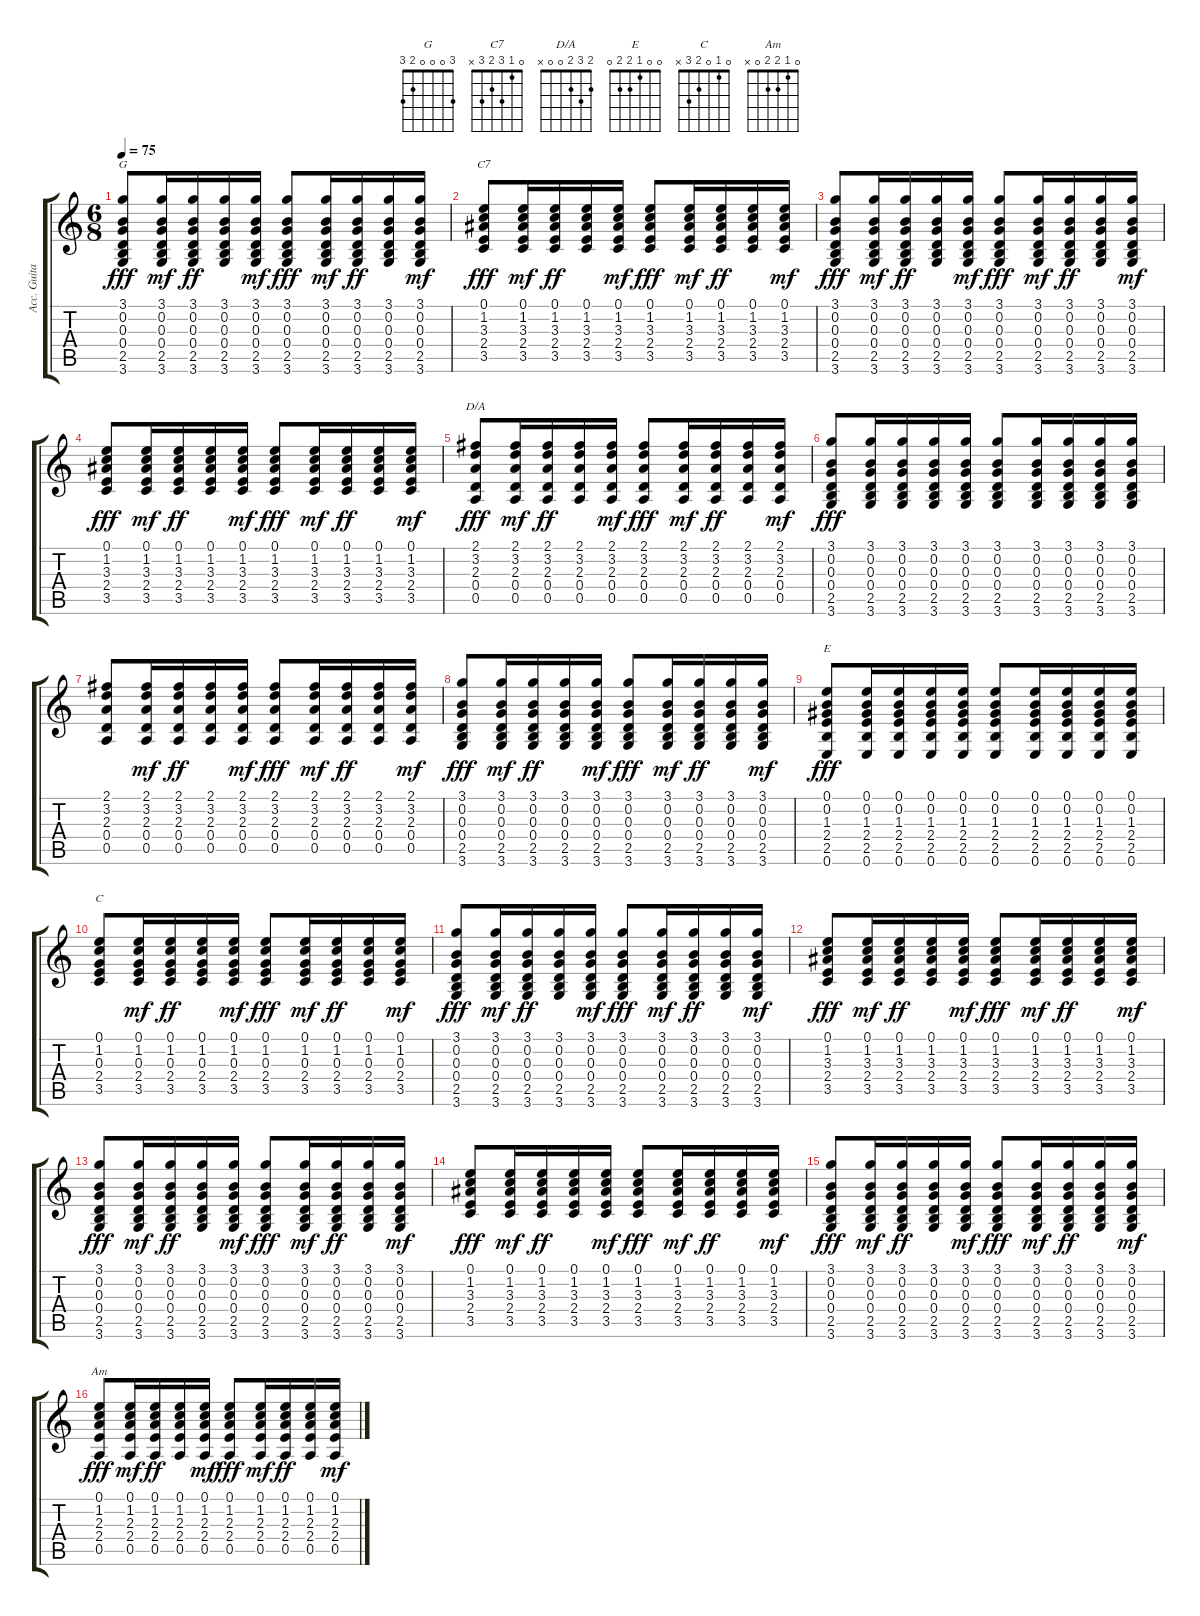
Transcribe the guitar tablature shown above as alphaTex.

\track ("Acc. Guitar (Left)" "Acc. Guita") {instrument acousticguitarsteel}
\staff {score tabs}
\tuning (E4 B3 G3 D3 A2 E2) {hide}
\chord ("G" 3 0 0 0 2 3)
\chord ("C7" 0 1 3 2 3 x)
\chord ("D/A" 2 3 2 0 0 x)
\chord ("E" 0 0 1 2 2 0)
\chord ("C" 0 1 0 2 3 x)
\chord ("Am" 0 1 2 2 0 x)
\ts (6 8)
\tempo 75
\clef g2
\ks c
(3.1 0.2 0.3 0.4 2.5 3.6).8{ch "G" dy fff instrument acousticguitarsteel} (3.1 0.2 0.3 0.4 2.5 3.6).16{dy mf} (3.1 0.2 0.3 0.4 2.5 3.6).16{dy ff} (3.1 0.2 0.3 0.4 2.5 3.6).16 (3.1 0.2 0.3 0.4 2.5 3.6).16{dy mf} (3.1 0.2 0.3 0.4 2.5 3.6).8{dy fff} (3.1 0.2 0.3 0.4 2.5 3.6).16{dy mf} (3.1 0.2 0.3 0.4 2.5 3.6).16{dy ff} (3.1 0.2 0.3 0.4 2.5 3.6).16 (3.1 0.2 0.3 0.4 2.5 3.6).16{dy mf} |
(0.1 1.2 3.3 2.4 3.5).8{ch "C7" dy fff} (0.1 1.2 3.3 2.4 3.5).16{dy mf} (0.1 1.2 3.3 2.4 3.5).16{dy ff} (0.1 1.2 3.3 2.4 3.5).16 (0.1 1.2 3.3 2.4 3.5).16{dy mf} (0.1 1.2 3.3 2.4 3.5).8{dy fff} (0.1 1.2 3.3 2.4 3.5).16{dy mf} (0.1 1.2 3.3 2.4 3.5).16{dy ff} (0.1 1.2 3.3 2.4 3.5).16 (0.1 1.2 3.3 2.4 3.5).16{dy mf} |
(3.1 0.2 0.3 0.4 2.5 3.6).8{dy fff} (3.1 0.2 0.3 0.4 2.5 3.6).16{dy mf} (3.1 0.2 0.3 0.4 2.5 3.6).16{dy ff} (3.1 0.2 0.3 0.4 2.5 3.6).16 (3.1 0.2 0.3 0.4 2.5 3.6).16{dy mf} (3.1 0.2 0.3 0.4 2.5 3.6).8{dy fff} (3.1 0.2 0.3 0.4 2.5 3.6).16{dy mf} (3.1 0.2 0.3 0.4 2.5 3.6).16{dy ff} (3.1 0.2 0.3 0.4 2.5 3.6).16 (3.1 0.2 0.3 0.4 2.5 3.6).16{dy mf} |
(0.1 1.2 3.3 2.4 3.5).8{dy fff} (0.1 1.2 3.3 2.4 3.5).16{dy mf} (0.1 1.2 3.3 2.4 3.5).16{dy ff} (0.1 1.2 3.3 2.4 3.5).16 (0.1 1.2 3.3 2.4 3.5).16{dy mf} (0.1 1.2 3.3 2.4 3.5).8{dy fff} (0.1 1.2 3.3 2.4 3.5).16{dy mf} (0.1 1.2 3.3 2.4 3.5).16{dy ff} (0.1 1.2 3.3 2.4 3.5).16 (0.1 1.2 3.3 2.4 3.5).16{dy mf} |
(2.1 3.2 2.3 0.4 0.5).8{ch "D/A" dy fff} (2.1 3.2 2.3 0.4 0.5).16{dy mf} (2.1 3.2 2.3 0.4 0.5).16{dy ff} (2.1 3.2 2.3 0.4 0.5).16 (2.1 3.2 2.3 0.4 0.5).16{dy mf} (2.1 3.2 2.3 0.4 0.5).8{dy fff} (2.1 3.2 2.3 0.4 0.5).16{dy mf} (2.1 3.2 2.3 0.4 0.5).16{dy ff} (2.1 3.2 2.3 0.4 0.5).16 (2.1 3.2 2.3 0.4 0.5).16{dy mf} |
(3.1 0.2 0.3 0.4 2.5 3.6).8{dy fff} (3.1 0.2 0.3 0.4 2.5 3.6).16 (3.1 0.2 0.3 0.4 2.5 3.6).16 (3.1 0.2 0.3 0.4 2.5 3.6).16 (3.1 0.2 0.3 0.4 2.5 3.6).16 (3.1 0.2 0.3 0.4 2.5 3.6).8 (3.1 0.2 0.3 0.4 2.5 3.6).16 (3.1 0.2 0.3 0.4 2.5 3.6).16 (3.1 0.2 0.3 0.4 2.5 3.6).16 (3.1 0.2 0.3 0.4 2.5 3.6).16 |
(2.1 3.2 2.3 0.4 0.5).8 (2.1 3.2 2.3 0.4 0.5).16{dy mf} (2.1 3.2 2.3 0.4 0.5).16{dy ff} (2.1 3.2 2.3 0.4 0.5).16 (2.1 3.2 2.3 0.4 0.5).16{dy mf} (2.1 3.2 2.3 0.4 0.5).8{dy fff} (2.1 3.2 2.3 0.4 0.5).16{dy mf} (2.1 3.2 2.3 0.4 0.5).16{dy ff} (2.1 3.2 2.3 0.4 0.5).16 (2.1 3.2 2.3 0.4 0.5).16{dy mf} |
(3.1 0.2 0.3 0.4 2.5 3.6).8{dy fff} (3.1 0.2 0.3 0.4 2.5 3.6).16{dy mf} (3.1 0.2 0.3 0.4 2.5 3.6).16{dy ff} (3.1 0.2 0.3 0.4 2.5 3.6).16 (3.1 0.2 0.3 0.4 2.5 3.6).16{dy mf} (3.1 0.2 0.3 0.4 2.5 3.6).8{dy fff} (3.1 0.2 0.3 0.4 2.5 3.6).16{dy mf} (3.1 0.2 0.3 0.4 2.5 3.6).16{dy ff} (3.1 0.2 0.3 0.4 2.5 3.6).16 (3.1 0.2 0.3 0.4 2.5 3.6).16{dy mf} |
(0.1 0.2 1.3 2.4 2.5 0.6).8{ch "E" dy fff} (0.1 0.2 1.3 2.4 2.5 0.6).16 (0.1 0.2 1.3 2.4 2.5 0.6).16 (0.1 0.2 1.3 2.4 2.5 0.6).16 (0.1 0.2 1.3 2.4 2.5 0.6).16 (0.1 0.2 1.3 2.4 2.5 0.6).8 (0.1 0.2 1.3 2.4 2.5 0.6).16 (0.1 0.2 1.3 2.4 2.5 0.6).16 (0.1 0.2 1.3 2.4 2.5 0.6).16 (0.1 0.2 1.3 2.4 2.5 0.6).16 |
(0.1 1.2 0.3 2.4 3.5).8{ch "C"} (0.1 1.2 0.3 2.4 3.5).16{dy mf} (0.1 1.2 0.3 2.4 3.5).16{dy ff} (0.1 1.2 0.3 2.4 3.5).16 (0.1 1.2 0.3 2.4 3.5).16{dy mf} (0.1 1.2 0.3 2.4 3.5).8{dy fff} (0.1 1.2 0.3 2.4 3.5).16{dy mf} (0.1 1.2 0.3 2.4 3.5).16{dy ff} (0.1 1.2 0.3 2.4 3.5).16 (0.1 1.2 0.3 2.4 3.5).16{dy mf} |
(3.1 0.2 0.3 0.4 2.5 3.6).8{dy fff} (3.1 0.2 0.3 0.4 2.5 3.6).16{dy mf} (3.1 0.2 0.3 0.4 2.5 3.6).16{dy ff} (3.1 0.2 0.3 0.4 2.5 3.6).16 (3.1 0.2 0.3 0.4 2.5 3.6).16{dy mf} (3.1 0.2 0.3 0.4 2.5 3.6).8{dy fff} (3.1 0.2 0.3 0.4 2.5 3.6).16{dy mf} (3.1 0.2 0.3 0.4 2.5 3.6).16{dy ff} (3.1 0.2 0.3 0.4 2.5 3.6).16 (3.1 0.2 0.3 0.4 2.5 3.6).16{dy mf} |
(0.1 1.2 3.3 2.4 3.5).8{dy fff} (0.1 1.2 3.3 2.4 3.5).16{dy mf} (0.1 1.2 3.3 2.4 3.5).16{dy ff} (0.1 1.2 3.3 2.4 3.5).16 (0.1 1.2 3.3 2.4 3.5).16{dy mf} (0.1 1.2 3.3 2.4 3.5).8{dy fff} (0.1 1.2 3.3 2.4 3.5).16{dy mf} (0.1 1.2 3.3 2.4 3.5).16{dy ff} (0.1 1.2 3.3 2.4 3.5).16 (0.1 1.2 3.3 2.4 3.5).16{dy mf} |
(3.1 0.2 0.3 0.4 2.5 3.6).8{dy fff} (3.1 0.2 0.3 0.4 2.5 3.6).16{dy mf} (3.1 0.2 0.3 0.4 2.5 3.6).16{dy ff} (3.1 0.2 0.3 0.4 2.5 3.6).16 (3.1 0.2 0.3 0.4 2.5 3.6).16{dy mf} (3.1 0.2 0.3 0.4 2.5 3.6).8{dy fff} (3.1 0.2 0.3 0.4 2.5 3.6).16{dy mf} (3.1 0.2 0.3 0.4 2.5 3.6).16{dy ff} (3.1 0.2 0.3 0.4 2.5 3.6).16 (3.1 0.2 0.3 0.4 2.5 3.6).16{dy mf} |
(0.1 1.2 3.3 2.4 3.5).8{dy fff} (0.1 1.2 3.3 2.4 3.5).16{dy mf} (0.1 1.2 3.3 2.4 3.5).16{dy ff} (0.1 1.2 3.3 2.4 3.5).16 (0.1 1.2 3.3 2.4 3.5).16{dy mf} (0.1 1.2 3.3 2.4 3.5).8{dy fff} (0.1 1.2 3.3 2.4 3.5).16{dy mf} (0.1 1.2 3.3 2.4 3.5).16{dy ff} (0.1 1.2 3.3 2.4 3.5).16 (0.1 1.2 3.3 2.4 3.5).16{dy mf} |
(3.1 0.2 0.3 0.4 2.5 3.6).8{dy fff} (3.1 0.2 0.3 0.4 2.5 3.6).16{dy mf} (3.1 0.2 0.3 0.4 2.5 3.6).16{dy ff} (3.1 0.2 0.3 0.4 2.5 3.6).16 (3.1 0.2 0.3 0.4 2.5 3.6).16{dy mf} (3.1 0.2 0.3 0.4 2.5 3.6).8{dy fff} (3.1 0.2 0.3 0.4 2.5 3.6).16{dy mf} (3.1 0.2 0.3 0.4 2.5 3.6).16{dy ff} (3.1 0.2 0.3 0.4 2.5 3.6).16 (3.1 0.2 0.3 0.4 2.5 3.6).16{dy mf} |
(0.1 1.2 2.3 2.4 0.5).8{ch "Am" dy fff} (0.1 1.2 2.3 2.4 0.5).16{dy mf} (0.1 1.2 2.3 2.4 0.5).16{dy ff} (0.1 1.2 2.3 2.4 0.5).16 (0.1 1.2 2.3 2.4 0.5).16{dy mf} (0.1 1.2 2.3 2.4 0.5).8{dy fff} (0.1 1.2 2.3 2.4 0.5).16{dy mf} (0.1 1.2 2.3 2.4 0.5).16{dy ff} (0.1 1.2 2.3 2.4 0.5).16 (0.1 1.2 2.3 2.4 0.5).16{dy mf}
